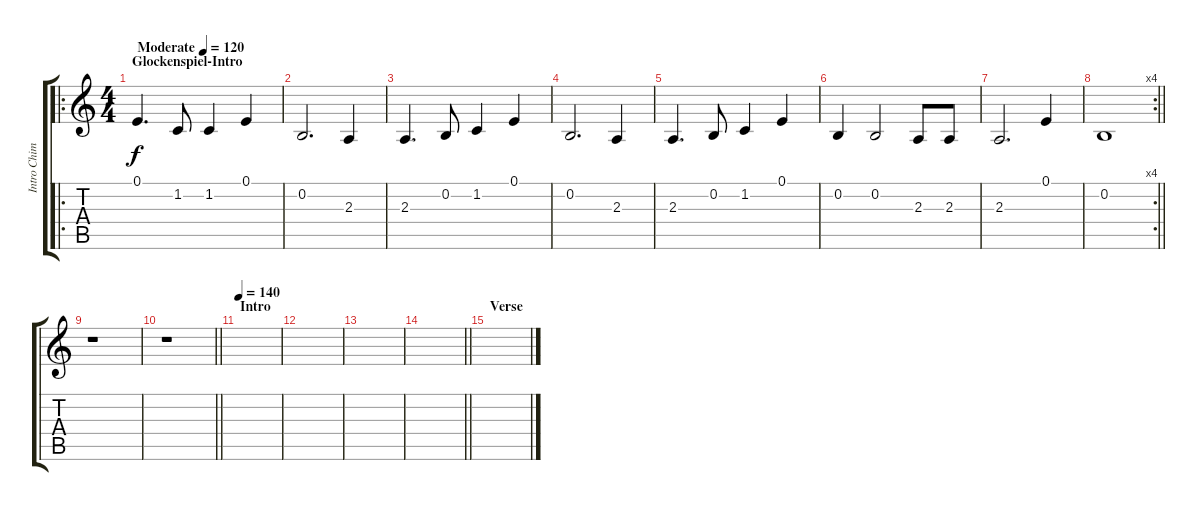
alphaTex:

\track ("Intro Chimes" "Intro Chim") {instrument glockenspiel}
\staff {score tabs}
\tuning (E4 B3 G3 D3 A2 E2) {hide}
\ro
\ts (4 4)
\section ("" "Glockenspiel-Intro")
\tempo (120 "Moderate")
\clef g2
\ks c
0.1.4{d dy f instrument glockenspiel} 1.2.8 1.2.4 0.1.4 |
0.2.2{d} 2.3.4 |
2.3.4{d} 0.2.8 1.2.4 0.1.4 |
0.2.2{d} 2.3.4 |
2.3.4{d} 0.2.8 1.2.4 0.1.4 |
0.2.4 0.2.2 2.3.8 2.3.8 |
2.3.2{d} 0.1.4 |
\rc 4
\barLineRight lightlight
0.2.1 |
r.1 |
\barLineRight lightlight
r.1 |
\section ("" "Intro")
\tempo 140
|
|
|
\barLineRight lightlight
|
\section ("" "Verse")
